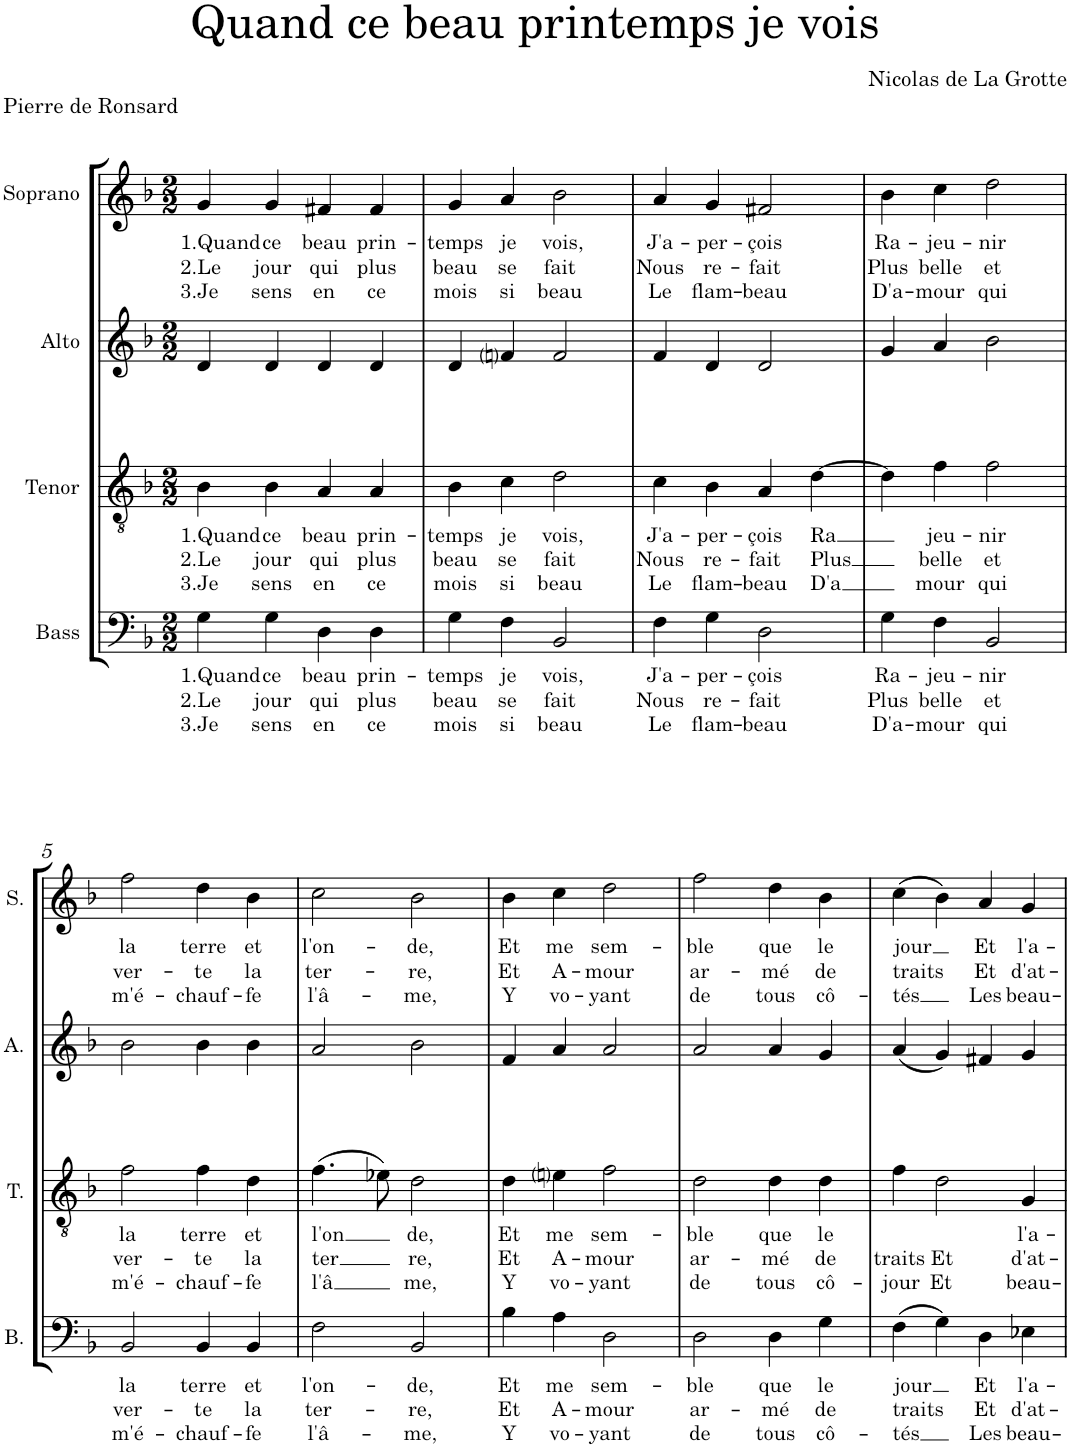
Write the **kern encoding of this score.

**kern	**text	**text	**text	**kern	**text	**text	**text	**kern	**kern	**text	**text	**text
*part4	*part4	*part4	*part4	*part3	*part3	*part3	*part3	*part2	*part1	*part1	*part1	*part1
*staff4	*staff4	*staff4	*staff4	*staff3	*staff3	*staff3	*staff3	*staff2	*staff1	*staff1	*staff1	*staff1
*I"Bass	*	*	*	*I"Tenor	*	*	*	*I"Alto	*I"Soprano	*	*	*
*I'B.	*	*	*	*I'T.	*	*	*	*I'A.	*I'S.	*	*	*
*clefF4	*	*	*	*clefGv2	*	*	*	*clefG2	*clefG2	*	*	*
*k[b-]	*	*	*	*k[b-]	*	*	*	*k[b-]	*k[b-]	*	*	*
*M2/2	*	*	*	*M2/2	*	*	*	*M2/2	*M2/2	*	*	*
=1	=1	=1	=1	=1	=1	=1	=1	=1	=1	=1	=1	=1
!	!LO:LY:b	!LO:LY:b	!LO:LY:b	!	!LO:LY:b	!LO:LY:b	!LO:LY:b	!	!	!LO:LY:b	!LO:LY:b	!LO:LY:b
4G\	1.Quand	2.Le	3.Je	4B-\	1.Quand	2.Le	3.Je	4d/	4g/	1.Quand	2.Le	3.Je
!	!LO:LY:b	!LO:LY:b	!LO:LY:b	!	!LO:LY:b	!LO:LY:b	!LO:LY:b	!	!	!LO:LY:b	!LO:LY:b	!LO:LY:b
4G\	ce	jour	sens	4B-\	ce	jour	sens	4d/	4g/	ce	jour	sens
!	!LO:LY:b	!LO:LY:b	!LO:LY:b	!	!LO:LY:b	!LO:LY:b	!LO:LY:b	!	!	!LO:LY:b	!LO:LY:b	!LO:LY:b
4D\	beau	qui	en	4A/	beau	qui	en	4d/	4f#X/	beau	qui	en
!	!LO:LY:b	!LO:LY:b	!LO:LY:b	!	!LO:LY:b	!LO:LY:b	!LO:LY:b	!	!	!LO:LY:b	!LO:LY:b	!LO:LY:b
4D\	prin-	plus	ce	4A/	prin-	plus	ce	4d/	4f#/	prin-	plus	ce
=2	=2	=2	=2	=2	=2	=2	=2	=2	=2	=2	=2	=2
!	!LO:LY:b	!LO:LY:b	!LO:LY:b	!	!LO:LY:b	!LO:LY:b	!LO:LY:b	!	!	!LO:LY:b	!LO:LY:b	!LO:LY:b
4G\	-temps	beau	mois	4B-\	-temps	beau	mois	4d/	4g/	-temps	beau	mois
!	!LO:LY:b	!LO:LY:b	!LO:LY:b	!	!LO:LY:b	!LO:LY:b	!LO:LY:b	!	!	!LO:LY:b	!LO:LY:b	!LO:LY:b
4F\	je	se	si	4c\	je	se	si	4fni/	4a/	je	se	si
!	!LO:LY:b	!LO:LY:b	!LO:LY:b	!	!LO:LY:b	!LO:LY:b	!LO:LY:b	!	!	!LO:LY:b	!LO:LY:b	!LO:LY:b
2BB-/	vois,	fait	beau	2d\	vois,	fait	beau	2f/	2b-\	vois,	fait	beau
=3	=3	=3	=3	=3	=3	=3	=3	=3	=3	=3	=3	=3
!	!LO:LY:b	!LO:LY:b	!LO:LY:b	!	!LO:LY:b	!LO:LY:b	!LO:LY:b	!	!	!LO:LY:b	!LO:LY:b	!LO:LY:b
4F\	J'a-	Nous	Le	4c\	J'a-	Nous	Le	4f/	4a/	J'a-	Nous	Le
!	!LO:LY:b	!LO:LY:b	!LO:LY:b	!	!LO:LY:b	!LO:LY:b	!LO:LY:b	!	!	!LO:LY:b	!LO:LY:b	!LO:LY:b
4G\	-per-	re-	flam-	4B-\	-per-	re-	flam-	4d/	4g/	-per-	re-	flam-
!	!LO:LY:b	!LO:LY:b	!LO:LY:b	!	!LO:LY:b	!LO:LY:b	!LO:LY:b	!	!	!LO:LY:b	!LO:LY:b	!LO:LY:b
2D\	-çois	-fait	-beau	4A/	-çois	-fait	-beau	2d/	2f#X/	-çois	-fait	-beau
!	!	!	!	!	!LO:LY:b	!LO:LY:b	!LO:LY:b	!	!	!	!	!
.	.	.	.	[4d\	Ra	Plus	D'a	.	.	.	.	.
=4	=4	=4	=4	=4	=4	=4	=4	=4	=4	=4	=4	=4
!	!LO:LY:b	!LO:LY:b	!LO:LY:b	!	!	!	!	!	!	!LO:LY:b	!LO:LY:b	!LO:LY:b
4G\	Ra-	Plus	D'a-	4d\]	.	.	.	4g/	4b-\	Ra-	Plus	D'a-
!	!LO:LY:b	!LO:LY:b	!LO:LY:b	!	!LO:LY:b	!LO:LY:b	!LO:LY:b	!	!	!LO:LY:b	!LO:LY:b	!LO:LY:b
4F\	-jeu-	belle	-mour	4f\	jeu-	belle	mour	4a/	4cc\	-jeu-	belle	-mour
!	!LO:LY:b	!LO:LY:b	!LO:LY:b	!	!LO:LY:b	!LO:LY:b	!LO:LY:b	!	!	!LO:LY:b	!LO:LY:b	!LO:LY:b
2BB-/	-nir	et	qui	2f\	-nir	et	qui	2b-\	2dd\	-nir	et	qui
!!LO:LB:g=z
=5	=5	=5	=5	=5	=5	=5	=5	=5	=5	=5	=5	=5
!	!LO:LY:b	!LO:LY:b	!LO:LY:b	!	!LO:LY:b	!LO:LY:b	!LO:LY:b	!	!	!LO:LY:b	!LO:LY:b	!LO:LY:b
2BB-/	la	ver-	m'é-	2f\	la	ver-	m'é-	2b-\	2ff\	la	ver-	m'é-
!	!LO:LY:b	!LO:LY:b	!LO:LY:b	!	!LO:LY:b	!LO:LY:b	!LO:LY:b	!	!	!LO:LY:b	!LO:LY:b	!LO:LY:b
4BB-/	terre	-te	-chauf-	4f\	terre	-te	-chauf-	4b-\	4dd\	terre	-te	-chauf-
!	!LO:LY:b	!LO:LY:b	!LO:LY:b	!	!LO:LY:b	!LO:LY:b	!LO:LY:b	!	!	!LO:LY:b	!LO:LY:b	!LO:LY:b
4BB-/	et	la	-fe	4d\	et	la	-fe	4b-\	4b-\	et	la	-fe
=6	=6	=6	=6	=6	=6	=6	=6	=6	=6	=6	=6	=6
!	!LO:LY:b	!LO:LY:b	!LO:LY:b	!	!LO:LY:b	!LO:LY:b	!LO:LY:b	!	!	!LO:LY:b	!LO:LY:b	!LO:LY:b
2F\	l'on-	ter-	l'â-	(4.f\	-l'on	-ter	-l'â	2a/	2cc\	l'on-	ter-	l'â-
.	.	.	.	8e-X\)	.	.	.	.	.	.	.	.
!	!LO:LY:b	!LO:LY:b	!LO:LY:b	!	!LO:LY:b	!LO:LY:b	!LO:LY:b	!	!	!LO:LY:b	!LO:LY:b	!LO:LY:b
2BB-/	-de,	-re,	-me,	2d\	de,	re,	me,	2b-\	2b-\	-de,	-re,	-me,
=7	=7	=7	=7	=7	=7	=7	=7	=7	=7	=7	=7	=7
!	!LO:LY:b	!LO:LY:b	!LO:LY:b	!	!LO:LY:b	!LO:LY:b	!LO:LY:b	!	!	!LO:LY:b	!LO:LY:b	!LO:LY:b
4B-\	Et	Et	Y	4d\	Et	Et	Y	4f/	4b-\	Et	Et	Y
!	!LO:LY:b	!LO:LY:b	!LO:LY:b	!	!LO:LY:b	!LO:LY:b	!LO:LY:b	!	!	!LO:LY:b	!LO:LY:b	!LO:LY:b
4A\	me	A-	vo-	4eni\	me	A-	vo-	4a/	4cc\	me	A-	vo-
!	!LO:LY:b	!LO:LY:b	!LO:LY:b	!	!LO:LY:b	!LO:LY:b	!LO:LY:b	!	!	!LO:LY:b	!LO:LY:b	!LO:LY:b
2D\	sem-	-mour	-yant	2f\	sem-	-mour	-yant	2a/	2dd\	sem-	-mour	-yant
=8	=8	=8	=8	=8	=8	=8	=8	=8	=8	=8	=8	=8
!	!LO:LY:b	!LO:LY:b	!LO:LY:b	!	!LO:LY:b	!LO:LY:b	!LO:LY:b	!	!	!LO:LY:b	!LO:LY:b	!LO:LY:b
2D\	-ble	ar-	de	2d\	-ble	ar-	de	2a/	2ff\	-ble	ar-	de
!	!LO:LY:b	!LO:LY:b	!LO:LY:b	!	!LO:LY:b	!LO:LY:b	!LO:LY:b	!	!	!LO:LY:b	!LO:LY:b	!LO:LY:b
4D\	que	-mé	tous	4d\	que	-mé	tous	4a/	4dd\	que	-mé	tous
!	!LO:LY:b	!LO:LY:b	!LO:LY:b	!	!LO:LY:b	!LO:LY:b	!LO:LY:b	!	!	!LO:LY:b	!LO:LY:b	!LO:LY:b
4G\	le	de	cô-	4d\	le	de	cô-	4g/	4b-\	le	de	cô-
=9	=9	=9	=9	=9	=9	=9	=9	=9	=9	=9	=9	=9
!	!LO:LY:b	!LO:LY:b	!LO:LY:b	!	!	!LO:LY:b	!LO:LY:b	!	!	!LO:LY:b	!LO:LY:b	!LO:LY:b
(4F\	jour	traits	-tés	4f\	.	traits	-jour	(4a/	(4cc\	jour	traits	-tés
!	!	!	!	!	!	!LO:LY:b	!LO:LY:b	!	!	!	!	!
4G\)	.	.	.	2d\	.	Et	Et	4g/)	4b-\)	.	.	.
!	!LO:LY:b	!LO:LY:b	!LO:LY:b	!	!	!	!	!	!	!LO:LY:b	!LO:LY:b	!LO:LY:b
4D\	Et	Et	Les	.	.	.	.	4f#X/	4a/	Et	Et	Les
!	!LO:LY:b	!LO:LY:b	!LO:LY:b	!	!LO:LY:b	!LO:LY:b	!LO:LY:b	!	!	!LO:LY:b	!LO:LY:b	!LO:LY:b
4E-X\	l'a-	d'at-	beau-	4G/	l'a-	d'at-	beau-	4g/	4g/	l'a-	d'at-	beau-
=	=	=	=	=	=	=	=	=	=	=	=	=
*-	*-	*-	*-	*-	*-	*-	*-	*-	*-	*-	*-	*-
